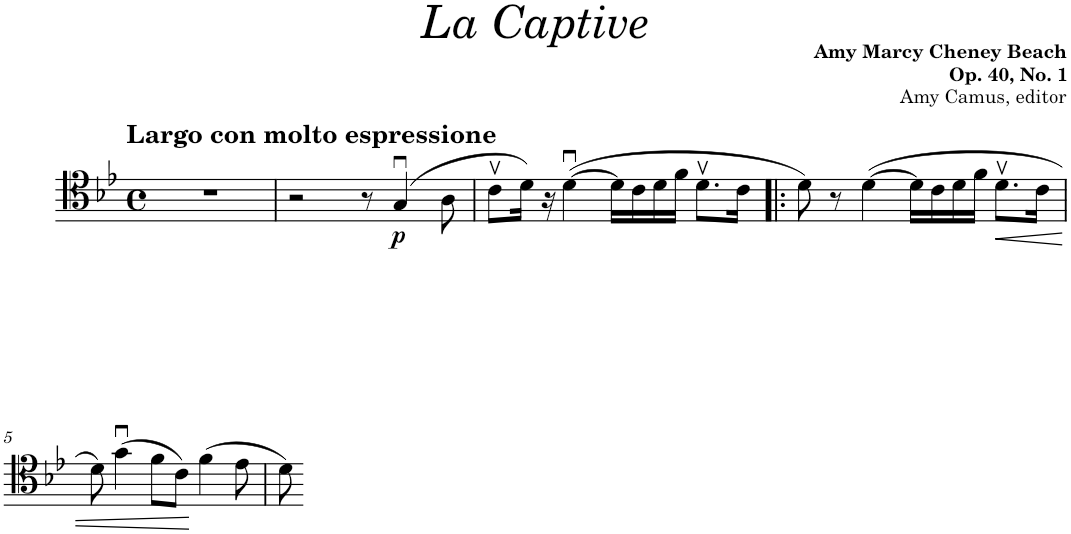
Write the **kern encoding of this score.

**kern	**dynam
*part1	*part1
*staff1	*staff1
*I"Cello	*
*clefC4	*
*k[b-e-]	*
*M4/4	*
*met(c)	*
=1	=1
!LO:TX:a:B:t=Largo con molto espressione	!
1r	.
=2	=2
2r	.
8r	.
!	!LO:DY:b
(4Gu/	p
8A\	.
=3	=3
8cv\L	.
16d\Jk)	.
16r	.
([4du\	.
16d\LL]	.
16c\	.
16d\	.
16f\JJ	.
8.dv\L	.
16c\Jk	.
=4!|:	=4!|:
8d\)	.
8r	.
([4d\	.
16d\LL]	.
16c\	.
16d\	.
16f\JJ	.
!	!LO:HP:b
8.dv\L	<
16c\Jk	.
!!LO:LB:g=z
=5	=5
8d\)	.
(4gu\	.
8f\L	.
8c\J)	.
(4f\	[
8e-\	.
=6	=6
8d\)	.
=-	=-
*-	*-
